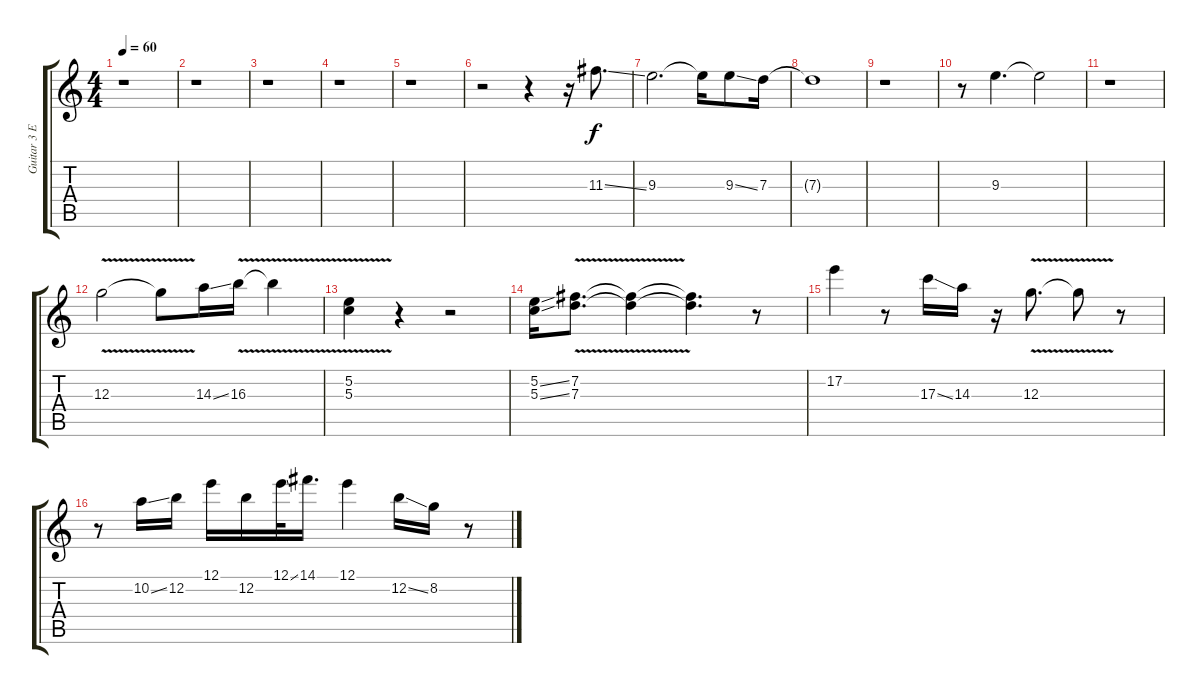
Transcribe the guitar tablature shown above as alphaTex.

\track ("Guitar 3 Electric" "Guitar 3 E") {instrument overdrivenguitar}
\staff {score tabs}
\tuning (E4 B3 G3 D3 A2 E2) {hide}
\ts (4 4)
\tempo 60
\clef g2
\ks c
r.1{dy f} |
r.1 |
r.1 |
r.1 |
r.1 |
r.2 r.4 r.16 11.3{ss}.8{d} |
9.3.2{d} 9.3{t}.16 9.3{ss}.8 7.3.16 |
7.3{t}.1 |
r.1 |
r.8 9.3.4{d} 9.3{t}.2 |
r.1 |
12.3{v}.2 12.3{t}.8 14.3{ss}.16 16.3{v}.16 16.3{t}.4 |
(5.2{v} 5.3{v}).4 r.4 r.2 |
(5.2{ss} 5.3{ss}).16 (7.2{v} 7.3{v}).8{d} (7.2{t} 7.3{t}).4 (7.2{t} 7.3{t}).4{d} r.8 |
17.2.4 r.8 17.3{ss}.16 14.3.16 r.16 12.3{v}.8{d} 12.3{t}.8 r.8 |
r.8 10.2{ss}.16 12.2.16 12.1.16 12.2.16 12.1{ss}.32 14.1.16{d} 12.1.4 12.2{ss}.16 8.2.16 r.8
